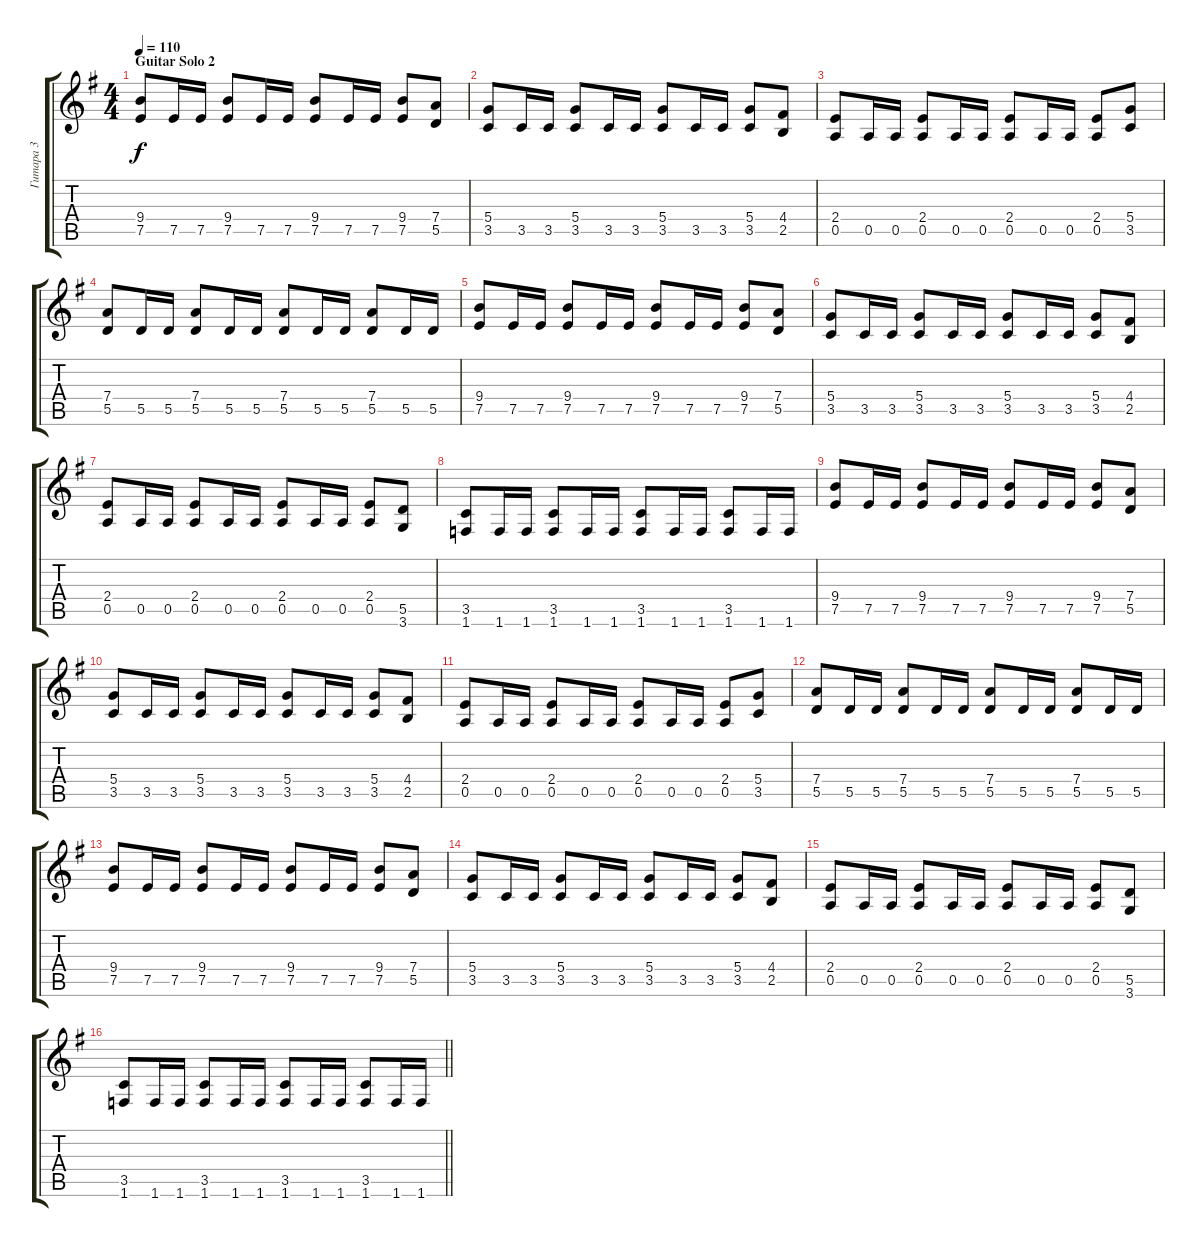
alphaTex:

\track ("Гитара 3" "Гитара 3") {instrument distortionguitar}
\staff {score tabs}
\tuning (E4 B3 G3 D3 A2 E2) {hide}
\ts (4 4)
\section ("" "Guitar Solo 2")
\tempo 110
\clef g2
\ks eminor
(9.4 7.5).8{dy f} 7.5.16 7.5.16 (9.4 7.5).8 7.5.16 7.5.16 (9.4 7.5).8 7.5.16 7.5.16 (9.4 7.5).8 (7.4 5.5).8 |
(5.4 3.5).8 3.5.16 3.5.16 (5.4 3.5).8 3.5.16 3.5.16 (5.4 3.5).8 3.5.16 3.5.16 (5.4 3.5).8 (4.4 2.5).8 |
(2.4 0.5).8 0.5.16 0.5.16 (2.4 0.5).8 0.5.16 0.5.16 (2.4 0.5).8 0.5.16 0.5.16 (2.4 0.5).8 (5.4 3.5).8 |
(7.4 5.5).8 5.5.16 5.5.16 (7.4 5.5).8 5.5.16 5.5.16 (7.4 5.5).8 5.5.16 5.5.16 (7.4 5.5).8 5.5.16 5.5.16 |
(9.4 7.5).8 7.5.16 7.5.16 (9.4 7.5).8 7.5.16 7.5.16 (9.4 7.5).8 7.5.16 7.5.16 (9.4 7.5).8 (7.4 5.5).8 |
(5.4 3.5).8 3.5.16 3.5.16 (5.4 3.5).8 3.5.16 3.5.16 (5.4 3.5).8 3.5.16 3.5.16 (5.4 3.5).8 (4.4 2.5).8 |
(2.4 0.5).8 0.5.16 0.5.16 (2.4 0.5).8 0.5.16 0.5.16 (2.4 0.5).8 0.5.16 0.5.16 (2.4 0.5).8 (5.5 3.6).8 |
(3.5 1.6).8 1.6.16 1.6.16 (3.5 1.6).8 1.6.16 1.6.16 (3.5 1.6).8 1.6.16 1.6.16 (3.5 1.6).8 1.6.16 1.6.16 |
(9.4 7.5).8 7.5.16 7.5.16 (9.4 7.5).8 7.5.16 7.5.16 (9.4 7.5).8 7.5.16 7.5.16 (9.4 7.5).8 (7.4 5.5).8 |
(5.4 3.5).8 3.5.16 3.5.16 (5.4 3.5).8 3.5.16 3.5.16 (5.4 3.5).8 3.5.16 3.5.16 (5.4 3.5).8 (4.4 2.5).8 |
(2.4 0.5).8 0.5.16 0.5.16 (2.4 0.5).8 0.5.16 0.5.16 (2.4 0.5).8 0.5.16 0.5.16 (2.4 0.5).8 (5.4 3.5).8 |
(7.4 5.5).8 5.5.16 5.5.16 (7.4 5.5).8 5.5.16 5.5.16 (7.4 5.5).8 5.5.16 5.5.16 (7.4 5.5).8 5.5.16 5.5.16 |
(9.4 7.5).8 7.5.16 7.5.16 (9.4 7.5).8 7.5.16 7.5.16 (9.4 7.5).8 7.5.16 7.5.16 (9.4 7.5).8 (7.4 5.5).8 |
(5.4 3.5).8 3.5.16 3.5.16 (5.4 3.5).8 3.5.16 3.5.16 (5.4 3.5).8 3.5.16 3.5.16 (5.4 3.5).8 (4.4 2.5).8 |
(2.4 0.5).8 0.5.16 0.5.16 (2.4 0.5).8 0.5.16 0.5.16 (2.4 0.5).8 0.5.16 0.5.16 (2.4 0.5).8 (5.5 3.6).8 |
\barLineRight lightlight
(3.5 1.6).8 1.6.16 1.6.16 (3.5 1.6).8 1.6.16 1.6.16 (3.5 1.6).8 1.6.16 1.6.16 (3.5 1.6).8 1.6.16 1.6.16
